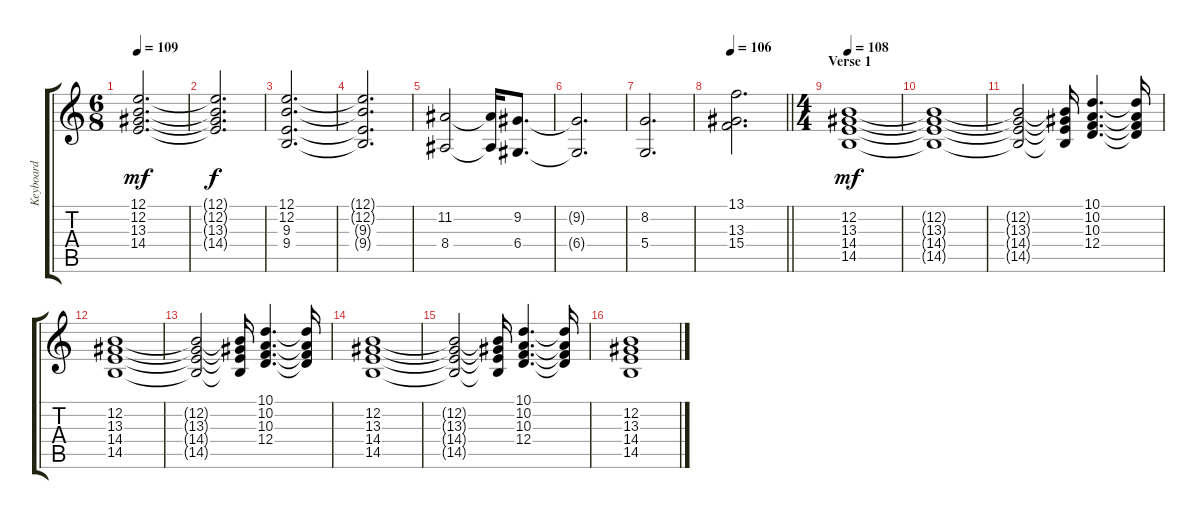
\track ("Keyboard" "Keyboard") {instrument stringensemble1}
\staff {score tabs}
\tuning (E4 B3 G3 D3 A2 E2) {hide}
\ts (6 8)
\tempo 109
\clef g2
\ks c
(12.1 12.2 13.3 14.4).2{d dy mf} |
(12.1{t} 12.2{t} 13.3{t} 14.4{t}).2{d dy f} |
(12.1 12.2 9.3 9.4).2{d} |
(12.1{t} 12.2{t} 9.3{t} 9.4{t}).2{d} |
(11.2 8.4).2 (11.2{t} 8.4{t}).16 (9.2 6.4).8{d} |
(9.2{t} 6.4{t}).2{d} |
(8.2 5.4).2{d} |
\tempo 106
\barLineRight lightlight
(13.1 13.3 15.4).2{d} |
\ts (4 4)
\section ("" "Verse 1")
\tempo 108
(12.2 13.3 14.4 14.5).1{dy mf instrument flute} |
(12.2{t} 13.3{t} 14.4{t} 14.5{t}).1 |
(12.2{t} 13.3{t} 14.4{t} 14.5{t}).2 (12.2{t} 13.3{t} 14.4{t} 14.5{t}).16 (10.1 10.2 10.3 12.4).4{d} (10.1{t} 10.2{t} 10.3{t} 12.4{t}).16 |
(12.2 13.3 14.4 14.5).1 |
(12.2{t} 13.3{t} 14.4{t} 14.5{t}).2 (12.2{t} 13.3{t} 14.4{t} 14.5{t}).16 (10.1 10.2 10.3 12.4).4{d} (10.1{t} 10.2{t} 10.3{t} 12.4{t}).16 |
(12.2 13.3 14.4 14.5).1 |
(12.2{t} 13.3{t} 14.4{t} 14.5{t}).2 (12.2{t} 13.3{t} 14.4{t} 14.5{t}).16 (10.1 10.2 10.3 12.4).4{d} (10.1{t} 10.2{t} 10.3{t} 12.4{t}).16 |
(12.2 13.3 14.4 14.5).1
